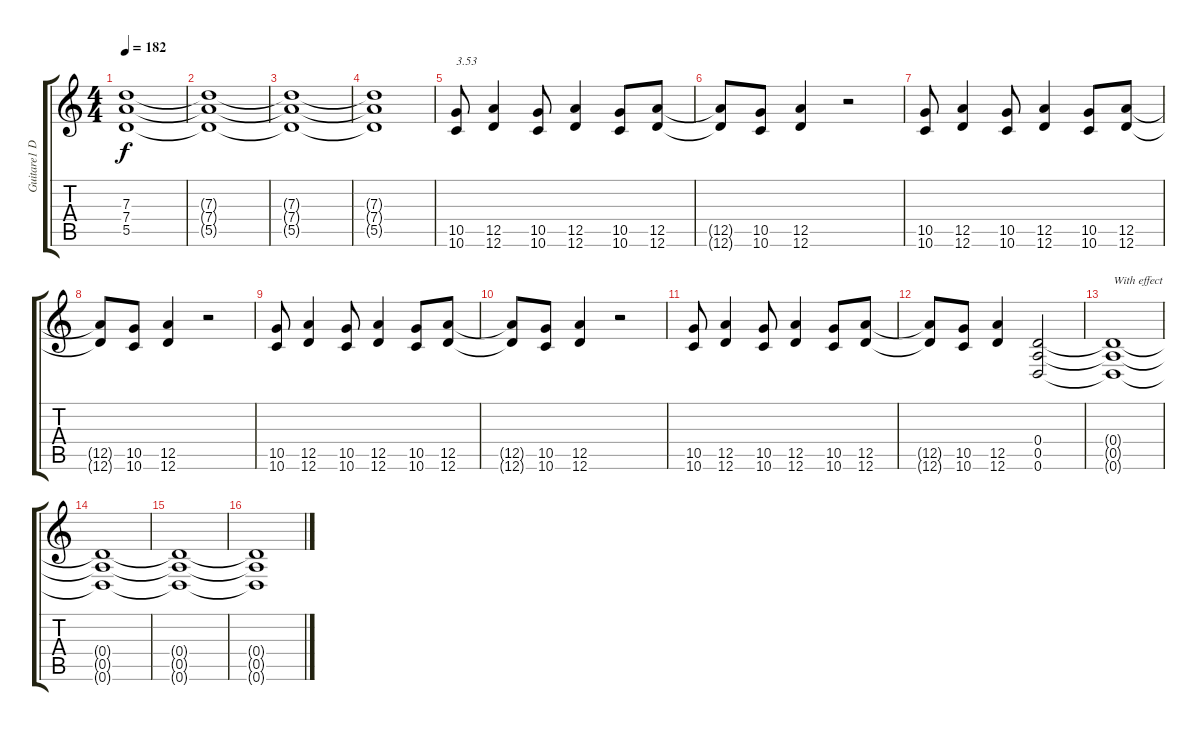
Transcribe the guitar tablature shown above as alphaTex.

\track ("Guitare1 Dr-D" "Guitare1 D") {instrument overdrivenguitar}
\staff {score tabs}
\tuning (E4 B3 G3 D3 A2 D2) {hide}
\ts (4 4)
\tempo 182
\clef g2
\ks c
(7.3{t} 7.4{t} 5.5{t}).1{dy f} |
(7.3{t} 7.4{t} 5.5{t}).1 |
(7.3{t} 7.4{t} 5.5{t}).1 |
(7.3{t} 7.4{t} 5.5{t}).1 |
(10.5 10.6).8{txt "3.53"} (12.5 12.6).4 (10.5 10.6).8 (12.5 12.6).4 (10.5 10.6).8 (12.5 12.6).8 |
(12.5{t} 12.6{t}).8 (10.5 10.6).8 (12.5 12.6).4 r.2 |
(10.5 10.6).8 (12.5 12.6).4 (10.5 10.6).8 (12.5 12.6).4 (10.5 10.6).8 (12.5 12.6).8 |
(12.5{t} 12.6{t}).8 (10.5 10.6).8 (12.5 12.6).4 r.2 |
(10.5 10.6).8 (12.5 12.6).4 (10.5 10.6).8 (12.5 12.6).4 (10.5 10.6).8 (12.5 12.6).8 |
(12.5{t} 12.6{t}).8 (10.5 10.6).8 (12.5 12.6).4 r.2 |
(10.5 10.6).8 (12.5 12.6).4 (10.5 10.6).8 (12.5 12.6).4 (10.5 10.6).8 (12.5 12.6).8 |
(12.5{t} 12.6{t}).8 (10.5 10.6).8 (12.5 12.6).4 (0.4 0.5 0.6).2 |
(0.4{t} 0.5{t} 0.6{t}).1{txt "With effect"} |
(0.4{t} 0.5{t} 0.6{t}).1 |
(0.4{t} 0.5{t} 0.6{t}).1 |
(0.4{t} 0.5{t} 0.6{t}).1
